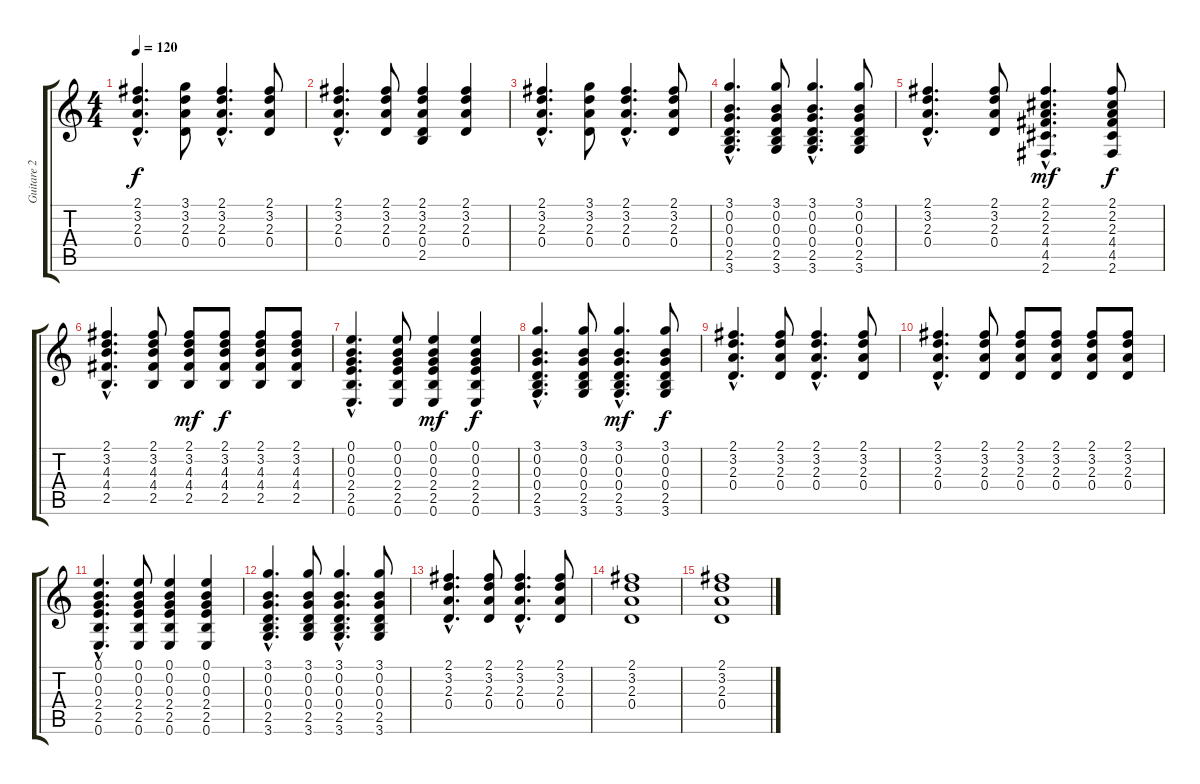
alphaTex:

\track ("Guitare 2" "Guitare 2") {instrument acousticguitarsteel}
\staff {score tabs}
\tuning (E4 B3 G3 D3 A2 E2) {hide}
\ts (4 4)
\tempo 120
\clef g2
\ks c
(2.1{hac} 3.2{hac} 2.3{hac} 0.4{hac}).4{d dy f} (3.1 3.2 2.3 0.4).8 (2.1{hac} 3.2{hac} 2.3{hac} 0.4{hac}).4{d} (2.1 3.2 2.3 0.4).8 |
(2.1{hac} 3.2{hac} 2.3{hac} 0.4{hac}).4{d} (2.1 3.2 2.3 0.4).8 (2.1 3.2 2.3 0.4 2.5).4 (2.1 3.2 2.3 0.4).4 |
(2.1{hac} 3.2{hac} 2.3{hac} 0.4{hac}).4{d} (3.1 3.2 2.3 0.4).8 (2.1{hac} 3.2{hac} 2.3{hac} 0.4{hac}).4{d} (2.1 3.2 2.3 0.4).8 |
(3.1{hac} 0.2{hac} 0.3{hac} 0.4{hac} 2.5{hac} 3.6{hac}).4{d} (3.1 0.2 0.3 0.4 2.5 3.6).8 (3.1{hac} 0.2{hac} 0.3{hac} 0.4{hac} 2.5{hac} 3.6{hac}).4{d} (3.1 0.2 0.3 0.4 2.5 3.6).8 |
(2.1{hac} 3.2{hac} 2.3{hac} 0.4{hac}).4{d} (2.1 3.2 2.3 0.4).8 (2.1{hac} 2.2{hac} 2.3{hac} 4.4{hac} 4.5 2.6{hac}).4{d dy mf} (2.1 2.2 2.3 4.4 4.5 2.6).8{dy f} |
(2.1{hac} 3.2{hac} 4.3{hac} 4.4{hac} 2.5{hac}).4{d} (2.1 3.2 4.3 4.4 2.5).8 (2.1 3.2 4.3 4.4 2.5).8{dy mf} (2.1 3.2 4.3 4.4 2.5).8{dy f} (2.1 3.2 4.3 4.4 2.5).8 (2.1 3.2 4.3 4.4 2.5).8 |
(0.1{hac} 0.2{hac} 0.3{hac} 2.4{hac} 2.5{hac} 0.6{hac}).4{d} (0.1 0.2 0.3 2.4 2.5 0.6).8 (0.1 0.2 0.3 2.4 2.5 0.6).4{dy mf} (0.1 0.2 0.3 2.4 2.5 0.6).4{dy f} |
(3.1{hac} 0.2{hac} 0.3{hac} 0.4{hac} 2.5{hac} 3.6{hac}).4{d} (3.1 0.2 0.3 0.4 2.5 3.6).8 (3.1{hac} 0.2{hac} 0.3{hac} 0.4{hac} 2.5 3.6{hac}).4{d dy mf} (3.1 0.2 0.3 0.4 2.5 3.6).8{dy f} |
(2.1{hac} 3.2{hac} 2.3{hac} 0.4{hac}).4{d} (2.1 3.2 2.3 0.4).8 (2.1{hac} 3.2{hac} 2.3{hac} 0.4{hac}).4{d} (2.1 3.2 2.3 0.4).8 |
(2.1{hac} 3.2{hac} 2.3{hac} 0.4{hac}).4{d} (2.1 3.2 2.3 0.4).8 (2.1 3.2 2.3 0.4).8 (2.1 3.2 2.3 0.4).8 (2.1 3.2 2.3 0.4).8 (2.1 3.2 2.3 0.4).8 |
(0.1{hac} 0.2{hac} 0.3{hac} 2.4{hac} 2.5{hac} 0.6{hac}).4{d} (0.1 0.2 0.3 2.4 2.5 0.6).8 (0.1 0.2 0.3 2.4 2.5 0.6).4 (0.1 0.2 0.3 2.4 2.5 0.6).4 |
(3.1{hac} 0.2{hac} 0.3{hac} 0.4{hac} 2.5{hac} 3.6{hac}).4{d} (3.1 0.2 0.3 0.4 2.5 3.6).8 (3.1{hac} 0.2{hac} 0.3{hac} 0.4{hac} 2.5{hac} 3.6{hac}).4{d} (3.1 0.2 0.3 0.4 2.5 3.6).8 |
(2.1{hac} 3.2{hac} 2.3{hac} 0.4{hac}).4{d} (2.1 3.2 2.3 0.4).8 (2.1{hac} 3.2{hac} 2.3{hac} 0.4{hac}).4{d} (2.1 3.2 2.3 0.4).8 |
(2.1 3.2 2.3 0.4).1 |
(2.1 3.2 2.3 0.4).1
